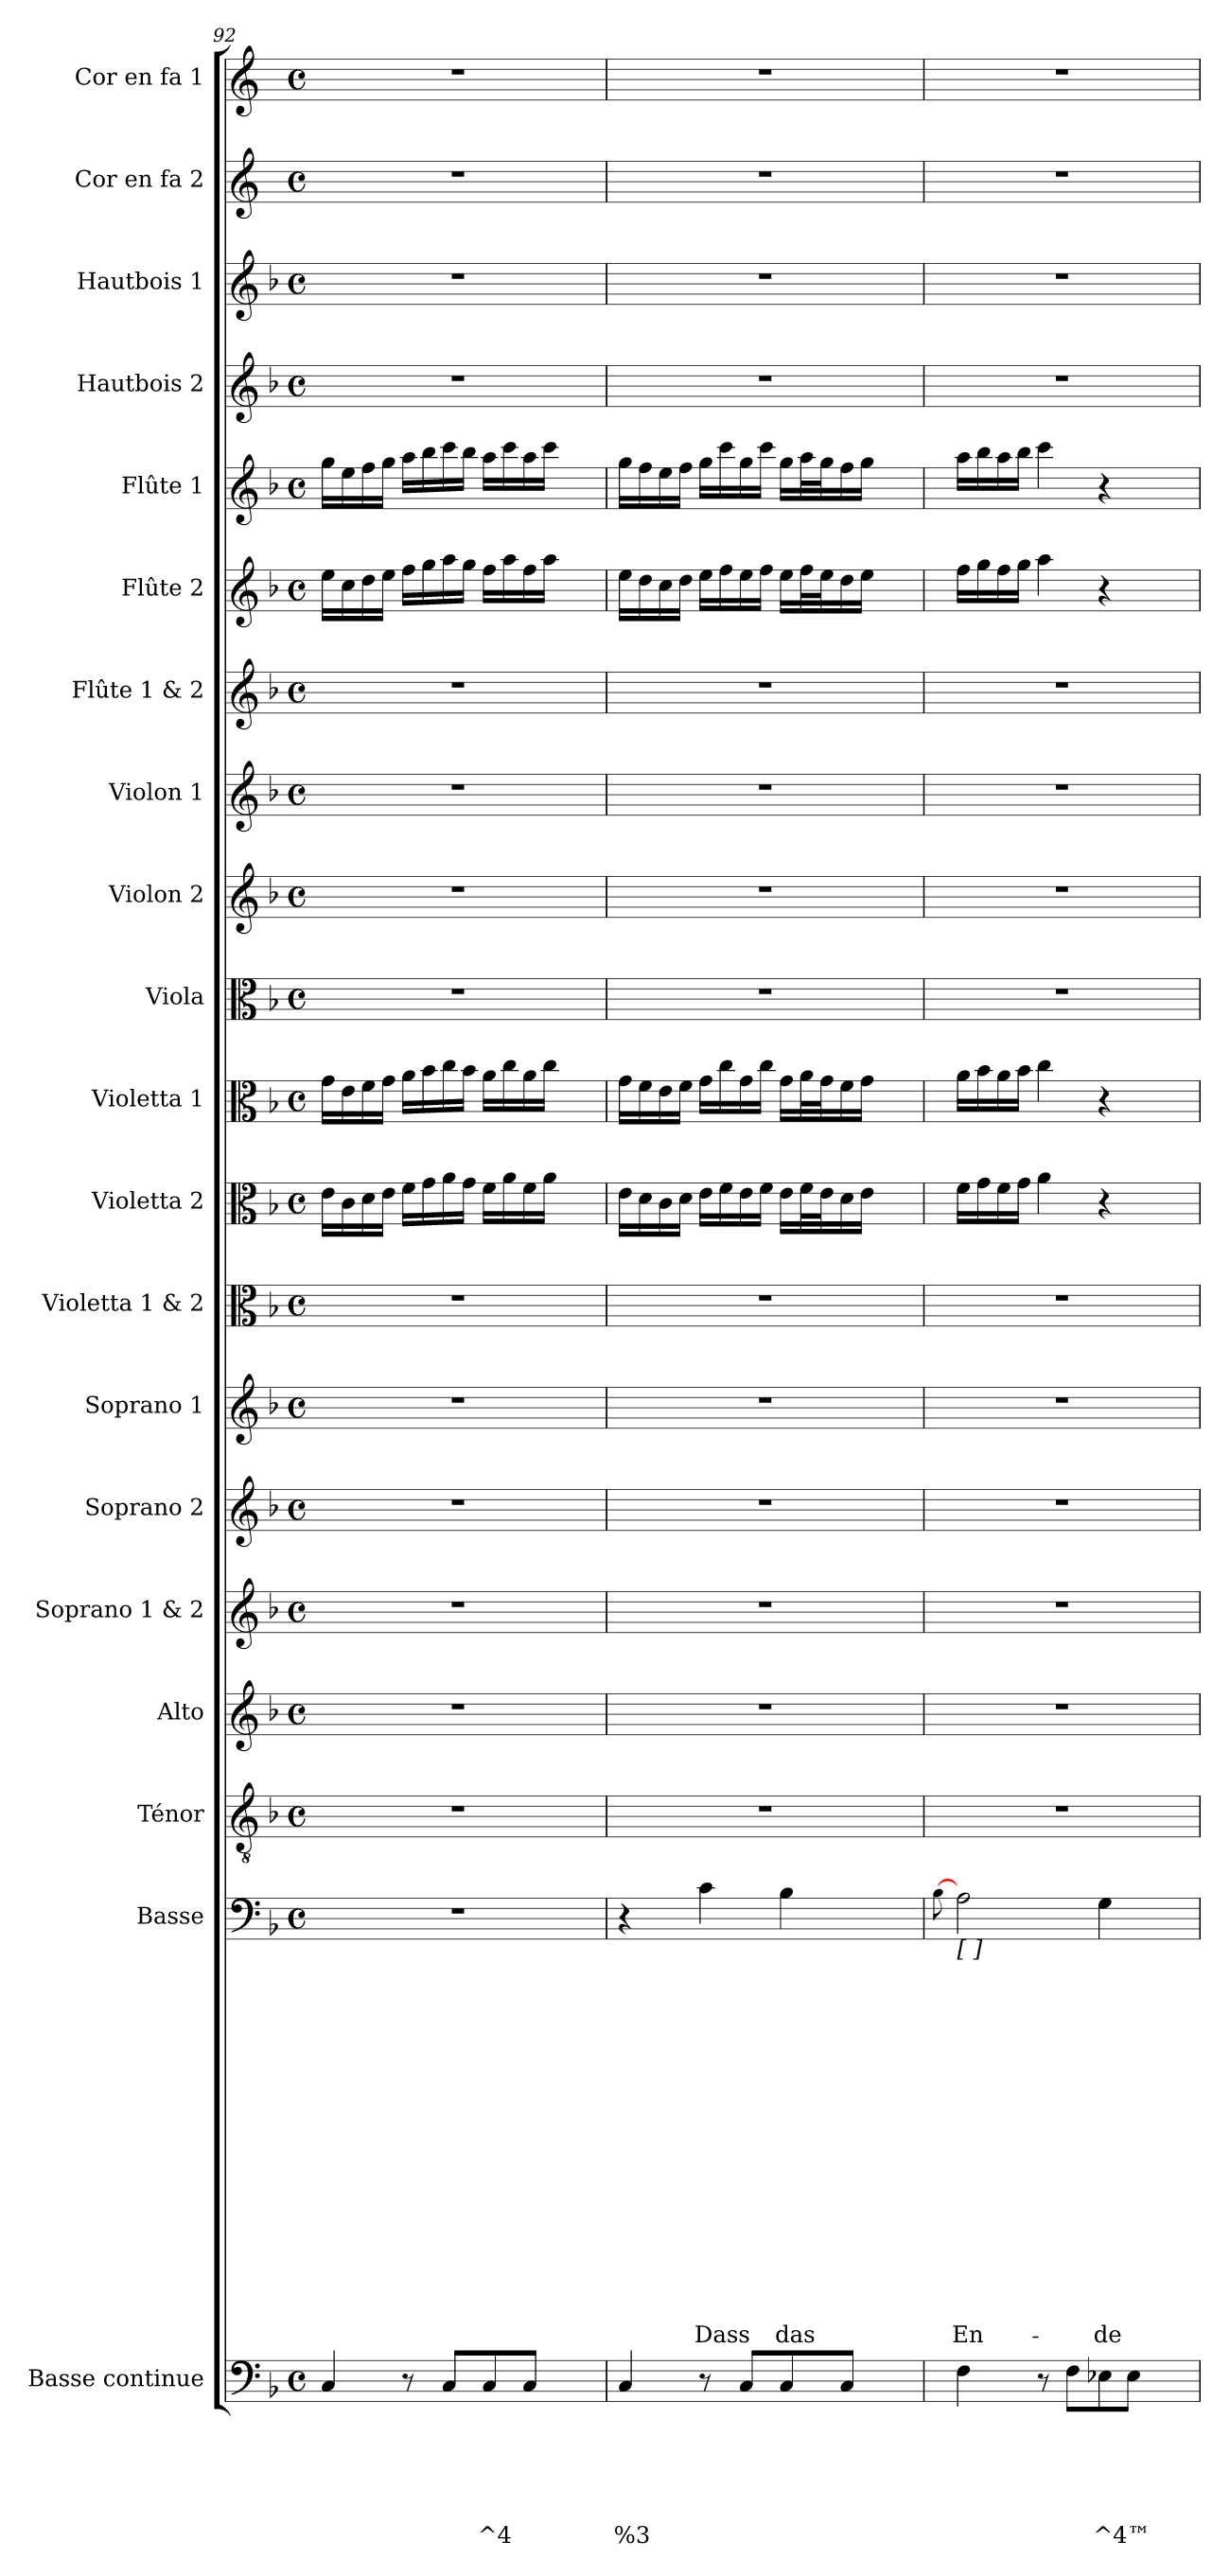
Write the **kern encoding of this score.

**kern	**text	**text	**text	**text	**text	**text	**kern	**text	**text	**text	**text	**text	**text	**text	**text	**text	**text	**text	**text	**text	**text	**text	**text	**text	**kern	**kern	**kern	**kern	**kern	**kern	**kern	**kern	**kern	**kern	**kern	**kern	**kern	**kern	**kern	**kern	**kern	**kern
*part20	*part20	*part20	*part20	*part20	*part20	*part20	*part19	*part19	*part19	*part19	*part19	*part19	*part19	*part19	*part19	*part19	*part19	*part19	*part19	*part19	*part19	*part19	*part19	*part19	*part18	*part17	*part16	*part15	*part14	*part13	*part12	*part11	*part10	*part9	*part8	*part7	*part6	*part5	*part4	*part3	*part2	*part1
*staff20	*staff20	*staff20	*staff20	*staff20	*staff20	*staff20	*staff19	*staff19	*staff19	*staff19	*staff19	*staff19	*staff19	*staff19	*staff19	*staff19	*staff19	*staff19	*staff19	*staff19	*staff19	*staff19	*staff19	*staff19	*staff18	*staff17	*staff16	*staff15	*staff14	*staff13	*staff12	*staff11	*staff10	*staff9	*staff8	*staff7	*staff6	*staff5	*staff4	*staff3	*staff2	*staff1
*I"Basse continue	*	*	*	*	*	*	*I"Basse	*	*	*	*	*	*	*	*	*	*	*	*	*	*	*	*	*	*I"Ténor	*I"Alto	*I"Soprano 1 & 2	*I"Soprano 2	*I"Soprano 1	*I"Violetta 1 & 2	*I"Violetta 2	*I"Violetta 1	*I"Viola	*I"Violon 2	*I"Violon 1	*I"Flûte 1 & 2	*I"Flûte 2	*I"Flûte 1	*I"Hautbois 2	*I"Hautbois 1	*I"Cor en fa 2	*I"Cor en fa 1
*I'BC	*	*	*	*	*	*	*I'Bas	*	*	*	*	*	*	*	*	*	*	*	*	*	*	*	*	*	*I'T	*I'A	*	*I'S 2	*I'S 1	*	*I'Vta 2	*I'Vta 1	*I'Vla	*I'Vln 2	*I'Vln 1	*	*I'Fl 2	*I'Fl 1	*I'Hb 2	*I'Hb 1	*I'Cor 2	*I'Cor 1
*clefF4	*	*	*	*	*	*	*clefF4	*	*	*	*	*	*	*	*	*	*	*	*	*	*	*	*	*	*clefGv2	*clefG2	*clefG2	*clefG2	*clefG2	*clefC3	*clefC3	*clefC3	*clefC3	*clefG2	*clefG2	*clefG2	*clefG2	*clefG2	*clefG2	*clefG2	*clefG2	*clefG2
*ITrd7c12	*	*	*	*	*	*	*	*	*	*	*	*	*	*	*	*	*	*	*	*	*	*	*	*	*	*	*	*	*	*	*	*	*	*	*	*	*	*	*	*	*ITrd4c7	*ITrd4c7
*k[b-]	*	*	*	*	*	*	*k[b-]	*	*	*	*	*	*	*	*	*	*	*	*	*	*	*	*	*	*k[b-]	*k[b-]	*k[b-]	*k[b-]	*k[b-]	*k[b-]	*k[b-]	*k[b-]	*k[b-]	*k[b-]	*k[b-]	*k[b-]	*k[b-]	*k[b-]	*k[b-]	*k[b-]	*k[b-]	*k[b-]
*F:	*	*	*	*	*	*	*F:	*	*	*	*	*	*	*	*	*	*	*	*	*	*	*	*	*	*F:	*F:	*F:	*F:	*F:	*F:	*F:	*F:	*F:	*F:	*F:	*F:	*F:	*F:	*F:	*F:	*F:	*F:
*M4/4	*	*	*	*	*	*	*M4/4	*	*	*	*	*	*	*	*	*	*	*	*	*	*	*	*	*	*M4/4	*M4/4	*M4/4	*M4/4	*M4/4	*M4/4	*M4/4	*M4/4	*M4/4	*M4/4	*M4/4	*M4/4	*M4/4	*M4/4	*M4/4	*M4/4	*M4/4	*M4/4
*met(c)	*	*	*	*	*	*	*met(c)	*	*	*	*	*	*	*	*	*	*	*	*	*	*	*	*	*	*met(c)	*met(c)	*met(c)	*met(c)	*met(c)	*met(c)	*met(c)	*met(c)	*met(c)	*met(c)	*met(c)	*met(c)	*met(c)	*met(c)	*met(c)	*met(c)	*met(c)	*met(c)
=92	=92	=92	=92	=92	=92	=92	=92	=92	=92	=92	=92	=92	=92	=92	=92	=92	=92	=92	=92	=92	=92	=92	=92	=92	=92	=92	=92	=92	=92	=92	=92	=92	=92	=92	=92	=92	=92	=92	=92	=92	=92	=92
4CC/	.	.	.	.	.	.	1r	.	.	.	.	.	.	.	.	.	.	.	.	.	.	.	.	.	1r	1r	1r	1r	1r	1r	16e\LL	16g\LL	1r	1r	1r	1r	16ee\LL	16gg\LL	1r	1r	1r	1r
.	.	.	.	.	.	.	.	.	.	.	.	.	.	.	.	.	.	.	.	.	.	.	.	.	.	.	.	.	.	.	16c\	16e\	.	.	.	.	16cc\	16ee\	.	.	.	.
.	.	.	.	.	.	.	.	.	.	.	.	.	.	.	.	.	.	.	.	.	.	.	.	.	.	.	.	.	.	.	16d\	16f\	.	.	.	.	16dd\	16ff\	.	.	.	.
.	.	.	.	.	.	.	.	.	.	.	.	.	.	.	.	.	.	.	.	.	.	.	.	.	.	.	.	.	.	.	16e\JJ	16g\JJ	.	.	.	.	16ee\JJ	16gg\JJ	.	.	.	.
8r	.	.	.	.	.	.	.	.	.	.	.	.	.	.	.	.	.	.	.	.	.	.	.	.	.	.	.	.	.	.	16f\LL	16a\LL	.	.	.	.	16ff\LL	16aa\LL	.	.	.	.
.	.	.	.	.	.	.	.	.	.	.	.	.	.	.	.	.	.	.	.	.	.	.	.	.	.	.	.	.	.	.	16g\	16b-i\	.	.	.	.	16gg\	16bb-i\	.	.	.	.
8CC/L	.	.	.	.	.	.	.	.	.	.	.	.	.	.	.	.	.	.	.	.	.	.	.	.	.	.	.	.	.	.	16a\	16cc\	.	.	.	.	16aa\	16ccc\	.	.	.	.
.	.	.	.	.	.	.	.	.	.	.	.	.	.	.	.	.	.	.	.	.	.	.	.	.	.	.	.	.	.	.	16g\JJ	16b-\JJ	.	.	.	.	16gg\JJ	16bb-\JJ	.	.	.	.
!	!	!	!	!	!	!LO:LY:b	!	!	!	!	!	!	!	!	!	!	!	!	!	!	!	!	!	!	!	!	!	!	!	!	!	!	!	!	!	!	!	!	!	!	!	!
8CC/	.	.	.	.	.	^4	.	.	.	.	.	.	.	.	.	.	.	.	.	.	.	.	.	.	.	.	.	.	.	.	16f\LL	16a\LL	.	.	.	.	16ff\LL	16aa\LL	.	.	.	.
.	.	.	.	.	.	.	.	.	.	.	.	.	.	.	.	.	.	.	.	.	.	.	.	.	.	.	.	.	.	.	16a\	16cc\	.	.	.	.	16aa\	16ccc\	.	.	.	.
8CC/J	.	.	.	.	.	.	.	.	.	.	.	.	.	.	.	.	.	.	.	.	.	.	.	.	.	.	.	.	.	.	16f\	16a\	.	.	.	.	16ff\	16aa\	.	.	.	.
.	.	.	.	.	.	.	.	.	.	.	.	.	.	.	.	.	.	.	.	.	.	.	.	.	.	.	.	.	.	.	16a\JJ	16cc\JJ	.	.	.	.	16aa\JJ	16ccc\JJ	.	.	.	.
4ryy	.	.	.	.	.	.	.	.	.	.	.	.	.	.	.	.	.	.	.	.	.	.	.	.	.	.	.	.	.	.	4ryy	4ryy	.	.	.	.	4ryy	4ryy	.	.	.	.
=93	=93	=93	=93	=93	=93	=93	=93	=93	=93	=93	=93	=93	=93	=93	=93	=93	=93	=93	=93	=93	=93	=93	=93	=93	=93	=93	=93	=93	=93	=93	=93	=93	=93	=93	=93	=93	=93	=93	=93	=93	=93	=93
!	!	!	!	!	!	!LO:LY:b	!	!	!	!	!	!	!	!	!	!	!	!	!	!	!	!	!	!	!	!	!	!	!	!	!	!	!	!	!	!	!	!	!	!	!	!
4CC/	.	.	.	.	.	%3	4r	.	.	.	.	.	.	.	.	.	.	.	.	.	.	.	.	.	1r	1r	1r	1r	1r	1r	16e\LL	16g\LL	1r	1r	1r	1r	16ee\LL	16gg\LL	1r	1r	1r	1r
.	.	.	.	.	.	.	.	.	.	.	.	.	.	.	.	.	.	.	.	.	.	.	.	.	.	.	.	.	.	.	16d\	16f\	.	.	.	.	16dd\	16ff\	.	.	.	.
.	.	.	.	.	.	.	.	.	.	.	.	.	.	.	.	.	.	.	.	.	.	.	.	.	.	.	.	.	.	.	16c\	16e\	.	.	.	.	16cc\	16ee\	.	.	.	.
.	.	.	.	.	.	.	.	.	.	.	.	.	.	.	.	.	.	.	.	.	.	.	.	.	.	.	.	.	.	.	16d\JJ	16f\JJ	.	.	.	.	16dd\JJ	16ff\JJ	.	.	.	.
!	!	!	!	!	!	!	!	!	!	!	!	!	!	!	!	!	!	!	!	!	!	!	!	!LO:LY:b	!	!	!	!	!	!	!	!	!	!	!	!	!	!	!	!	!	!
8r	.	.	.	.	.	.	4c\	.	.	.	.	.	.	.	.	.	.	.	.	.	.	.	.	Dass	.	.	.	.	.	.	16e\LL	16g\LL	.	.	.	.	16ee\LL	16gg\LL	.	.	.	.
.	.	.	.	.	.	.	.	.	.	.	.	.	.	.	.	.	.	.	.	.	.	.	.	.	.	.	.	.	.	.	16f\	16cc\	.	.	.	.	16ff\	16ccc\	.	.	.	.
8CC/L	.	.	.	.	.	.	.	.	.	.	.	.	.	.	.	.	.	.	.	.	.	.	.	.	.	.	.	.	.	.	16e\	16g\	.	.	.	.	16ee\	16gg\	.	.	.	.
.	.	.	.	.	.	.	.	.	.	.	.	.	.	.	.	.	.	.	.	.	.	.	.	.	.	.	.	.	.	.	16f\JJ	16cc\JJ	.	.	.	.	16ff\JJ	16ccc\JJ	.	.	.	.
!	!	!	!	!	!	!	!	!	!	!	!	!	!	!	!	!	!	!	!	!	!	!	!	!LO:LY:b	!	!	!	!	!	!	!	!	!	!	!	!	!	!	!	!	!	!
8CC/	.	.	.	.	.	.	4B-\	.	.	.	.	.	.	.	.	.	.	.	.	.	.	.	.	das	.	.	.	.	.	.	16e\LL	16g\LL	.	.	.	.	16ee\LL	16gg\LL	.	.	.	.
.	.	.	.	.	.	.	.	.	.	.	.	.	.	.	.	.	.	.	.	.	.	.	.	.	.	.	.	.	.	.	32f\L	32a\L	.	.	.	.	32ff\L	32aa\L	.	.	.	.
.	.	.	.	.	.	.	.	.	.	.	.	.	.	.	.	.	.	.	.	.	.	.	.	.	.	.	.	.	.	.	32e\J	32g\J	.	.	.	.	32ee\J	32gg\J	.	.	.	.
8CC/J	.	.	.	.	.	.	.	.	.	.	.	.	.	.	.	.	.	.	.	.	.	.	.	.	.	.	.	.	.	.	16d\	16f\	.	.	.	.	16dd\	16ff\	.	.	.	.
.	.	.	.	.	.	.	.	.	.	.	.	.	.	.	.	.	.	.	.	.	.	.	.	.	.	.	.	.	.	.	16e\JJ	16g\JJ	.	.	.	.	16ee\JJ	16gg\JJ	.	.	.	.
4ryy	.	.	.	.	.	.	4ryy	.	.	.	.	.	.	.	.	.	.	.	.	.	.	.	.	.	.	.	.	.	.	.	4ryy	4ryy	.	.	.	.	4ryy	4ryy	.	.	.	.
=94	=94	=94	=94	=94	=94	=94	=94	=94	=94	=94	=94	=94	=94	=94	=94	=94	=94	=94	=94	=94	=94	=94	=94	=94	=94	=94	=94	=94	=94	=94	=94	=94	=94	=94	=94	=94	=94	=94	=94	=94	=94	=94
.	.	.	.	.	.	.	[8qqB-\	.	.	.	.	.	.	.	.	.	.	.	.	.	.	.	.	.	.	.	.	.	.	.	.	.	.	.	.	.	.	.	.	.	.	.
!	!	!	!	!	!	!	!LO:TX:b:t=[  ]	!	!	!	!	!	!	!	!	!	!	!	!	!	!	!	!	!	!	!	!	!	!	!	!	!	!	!	!	!	!	!	!	!	!	!
!	!	!	!	!	!	!	!	!	!	!	!	!	!	!	!	!	!	!	!	!	!	!	!	!LO:LY:b	!	!	!	!	!	!	!	!	!	!	!	!	!	!	!	!	!	!
4FF\	.	.	.	.	.	.	2A\	.	.	.	.	.	.	.	.	.	.	.	.	.	.	.	.	En-	1r	1r	1r	1r	1r	1r	16f\LL	16a\LL	1r	1r	1r	1r	16ff\LL	16aa\LL	1r	1r	1r	1r
.	.	.	.	.	.	.	.	.	.	.	.	.	.	.	.	.	.	.	.	.	.	.	.	.	.	.	.	.	.	.	16g\	16b-\	.	.	.	.	16gg\	16bb-\	.	.	.	.
.	.	.	.	.	.	.	.	.	.	.	.	.	.	.	.	.	.	.	.	.	.	.	.	.	.	.	.	.	.	.	16f\	16a\	.	.	.	.	16ff\	16aa\	.	.	.	.
.	.	.	.	.	.	.	.	.	.	.	.	.	.	.	.	.	.	.	.	.	.	.	.	.	.	.	.	.	.	.	16g\JJ	16b-\JJ	.	.	.	.	16gg\JJ	16bb-\JJ	.	.	.	.
8r	.	.	.	.	.	.	.	.	.	.	.	.	.	.	.	.	.	.	.	.	.	.	.	.	.	.	.	.	.	.	4a\	4cc\	.	.	.	.	4aa\	4ccc\	.	.	.	.
8FF\L	.	.	.	.	.	.	.	.	.	.	.	.	.	.	.	.	.	.	.	.	.	.	.	.	.	.	.	.	.	.	.	.	.	.	.	.	.	.	.	.	.	.
!	!	!	!	!	!	!LO:LY:b	!	!	!	!	!	!	!	!	!	!	!	!	!	!	!	!	!	!	!	!	!	!	!	!	!	!	!	!	!	!	!	!	!	!	!	!
!	!	!	!	!	!	!	!	!	!	!	!	!	!	!	!	!	!	!	!	!	!	!	!	!LO:LY:b	!	!	!	!	!	!	!	!	!	!	!	!	!	!	!	!	!	!
8EE-X\	.	.	.	.	.	^4™	4G\	.	.	.	.	.	.	.	.	.	.	.	.	.	.	.	.	-de	.	.	.	.	.	.	4r	4r	.	.	.	.	4r	4r	.	.	.	.
8EE-\J	.	.	.	.	.	.	.	.	.	.	.	.	.	.	.	.	.	.	.	.	.	.	.	.	.	.	.	.	.	.	.	.	.	.	.	.	.	.	.	.	.	.
4ryy	.	.	.	.	.	.	4ryy	.	.	.	.	.	.	.	.	.	.	.	.	.	.	.	.	.	.	.	.	.	.	.	4ryy	4ryy	.	.	.	.	4ryy	4ryy	.	.	.	.
=	=	=	=	=	=	=	=	=	=	=	=	=	=	=	=	=	=	=	=	=	=	=	=	=	=	=	=	=	=	=	=	=	=	=	=	=	=	=	=	=	=	=
*-	*-	*-	*-	*-	*-	*-	*-	*-	*-	*-	*-	*-	*-	*-	*-	*-	*-	*-	*-	*-	*-	*-	*-	*-	*-	*-	*-	*-	*-	*-	*-	*-	*-	*-	*-	*-	*-	*-	*-	*-	*-	*-
